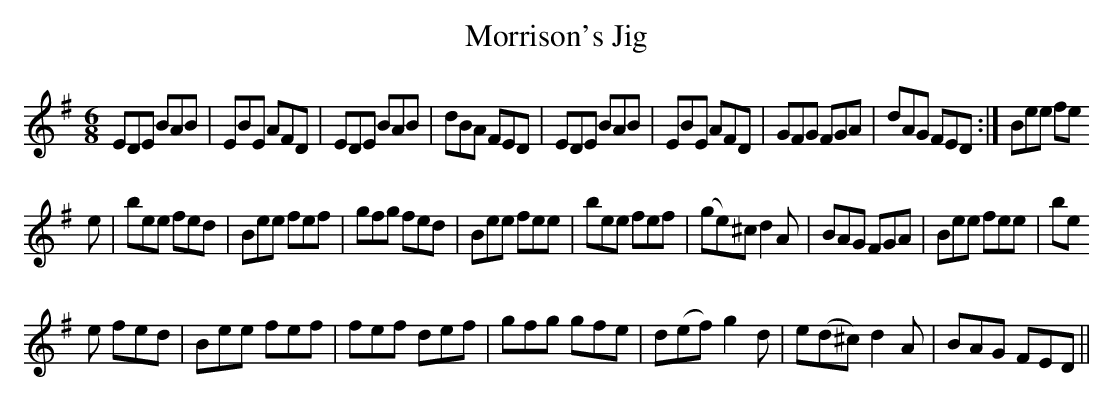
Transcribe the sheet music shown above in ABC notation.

X:1
T:Morrison's Jig
M:6/8
L:1/8
K:Em
EDE BAB|EBE AFD|EDE BAB|dBA FED|EDE BAB|EBE AFD|GFG FGA|dAG FED:|Bee fe
e|bee fed|Bee fef|gfg fed|Bee fee|bee fef|(ge)^c d2 A|BAG FGA|Bee fee|be
e fed|Bee fef|fef def|gfg gfe|d(ef) g2 d|e(d^c) d2 A|BAG FED||
